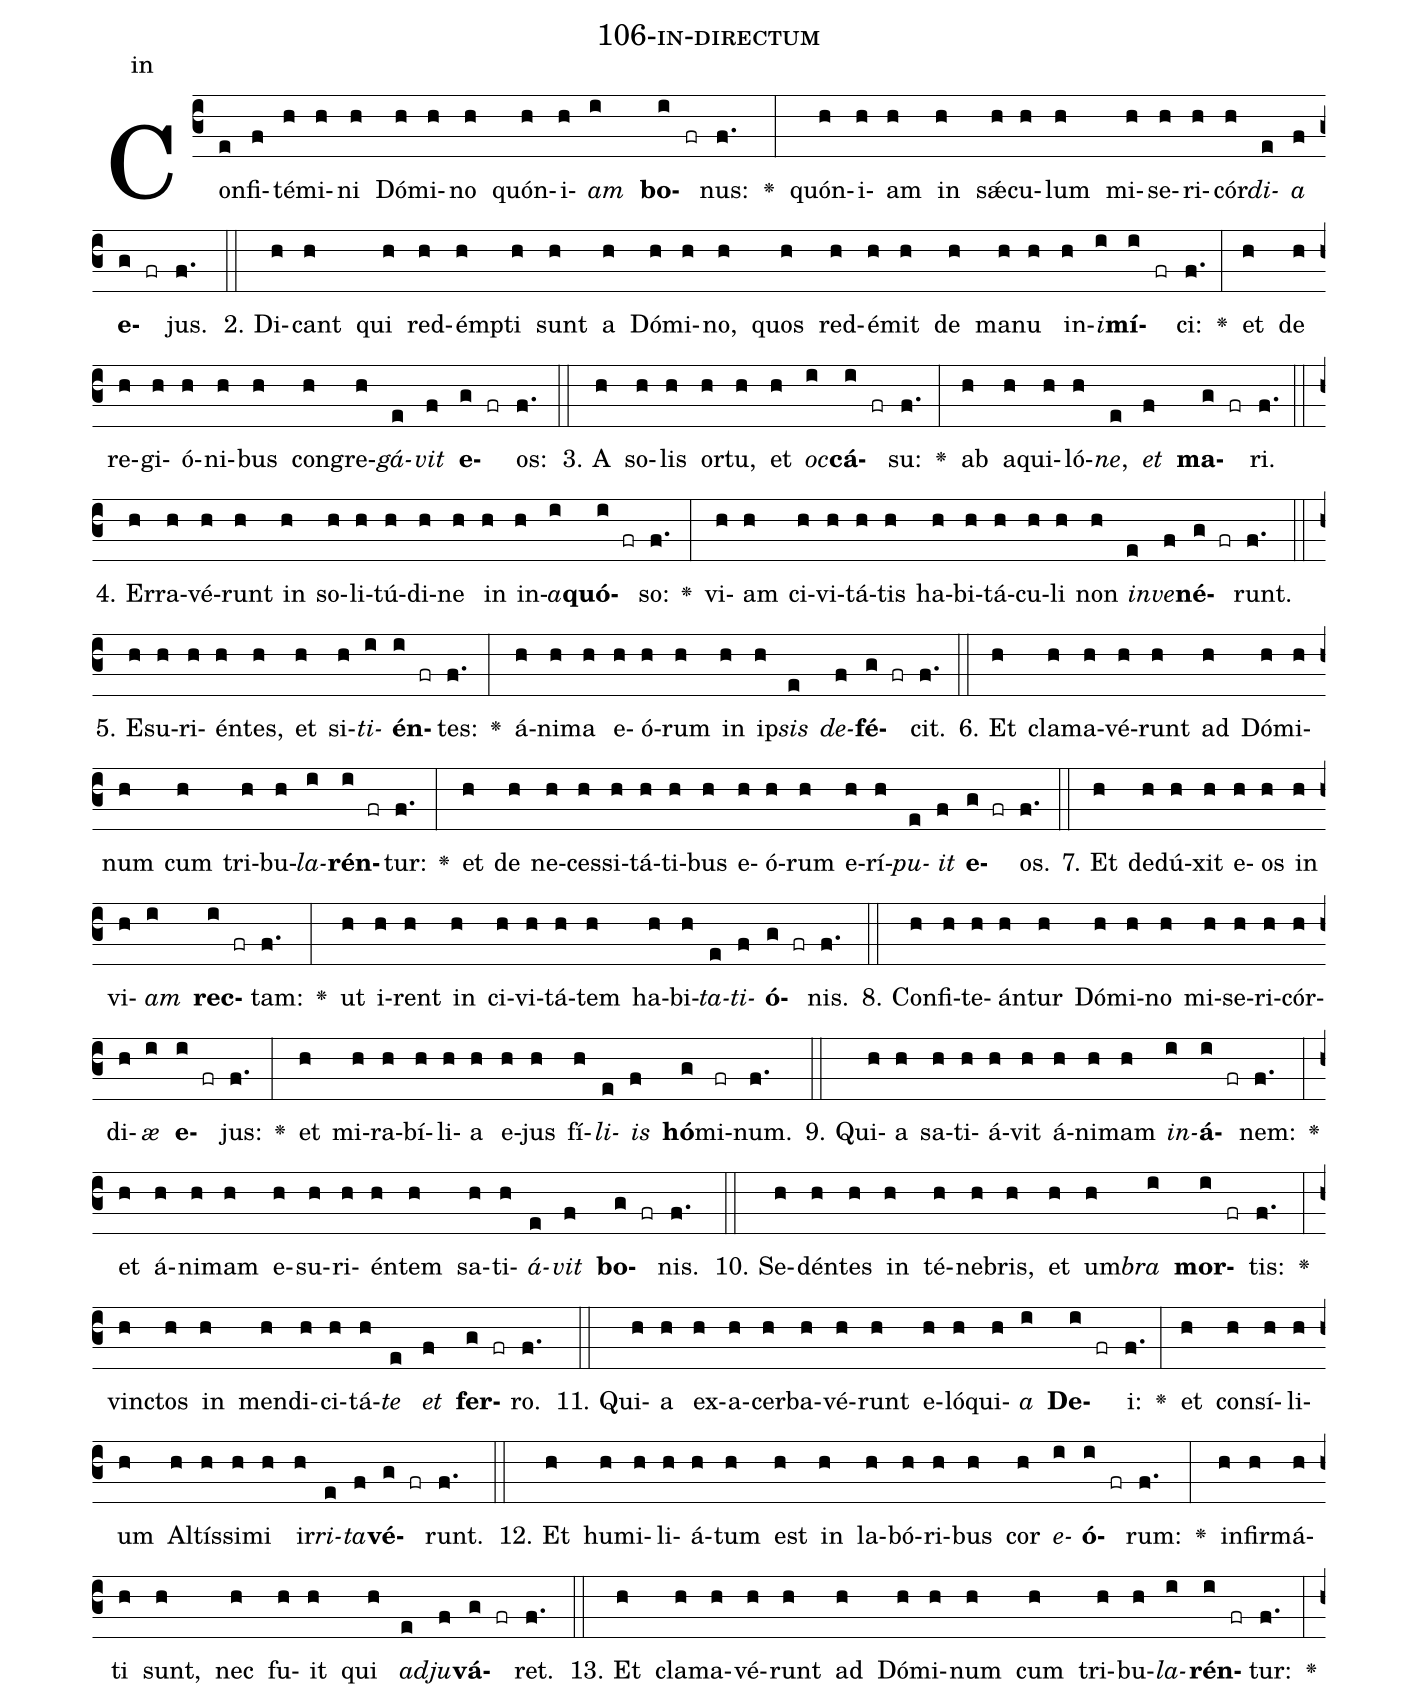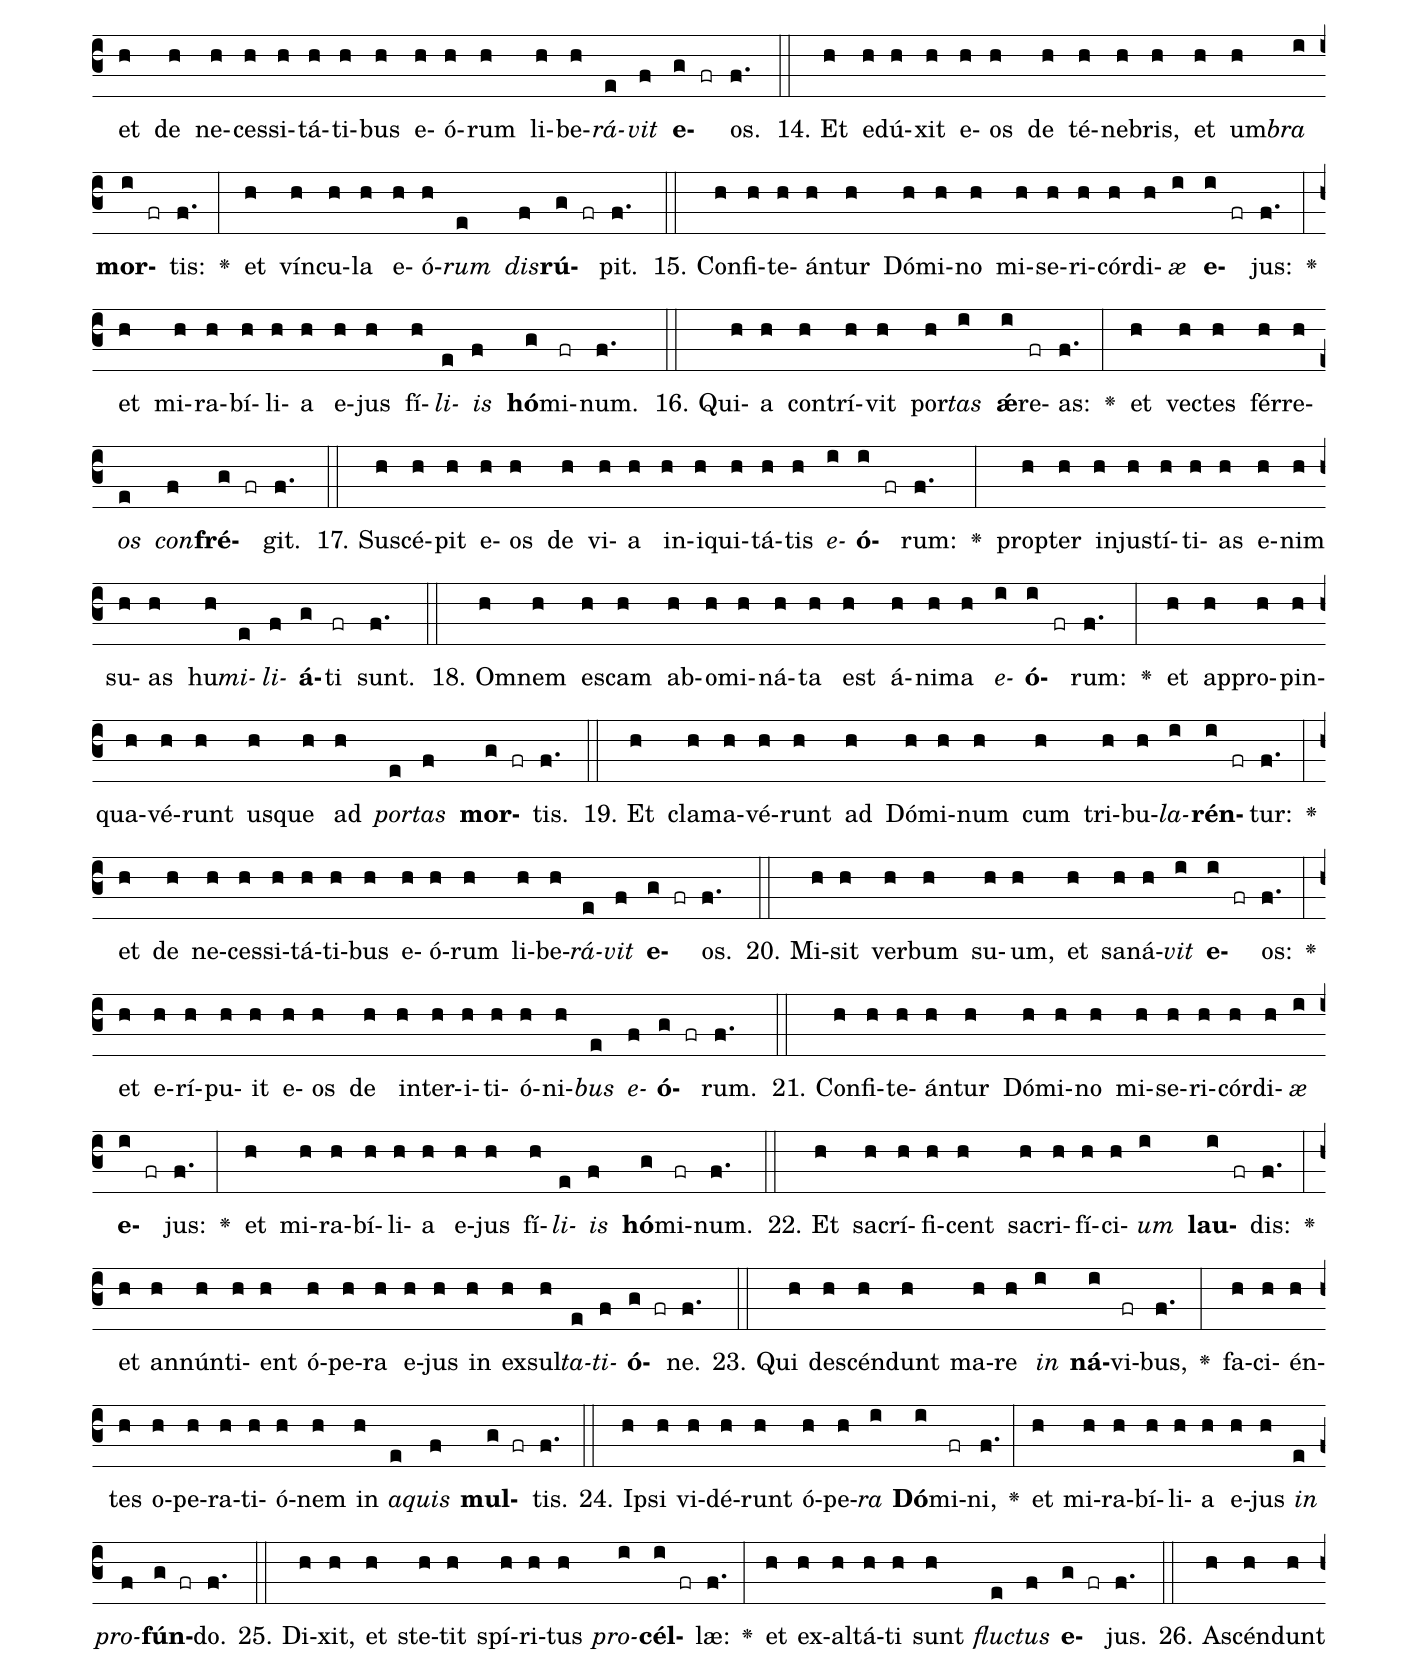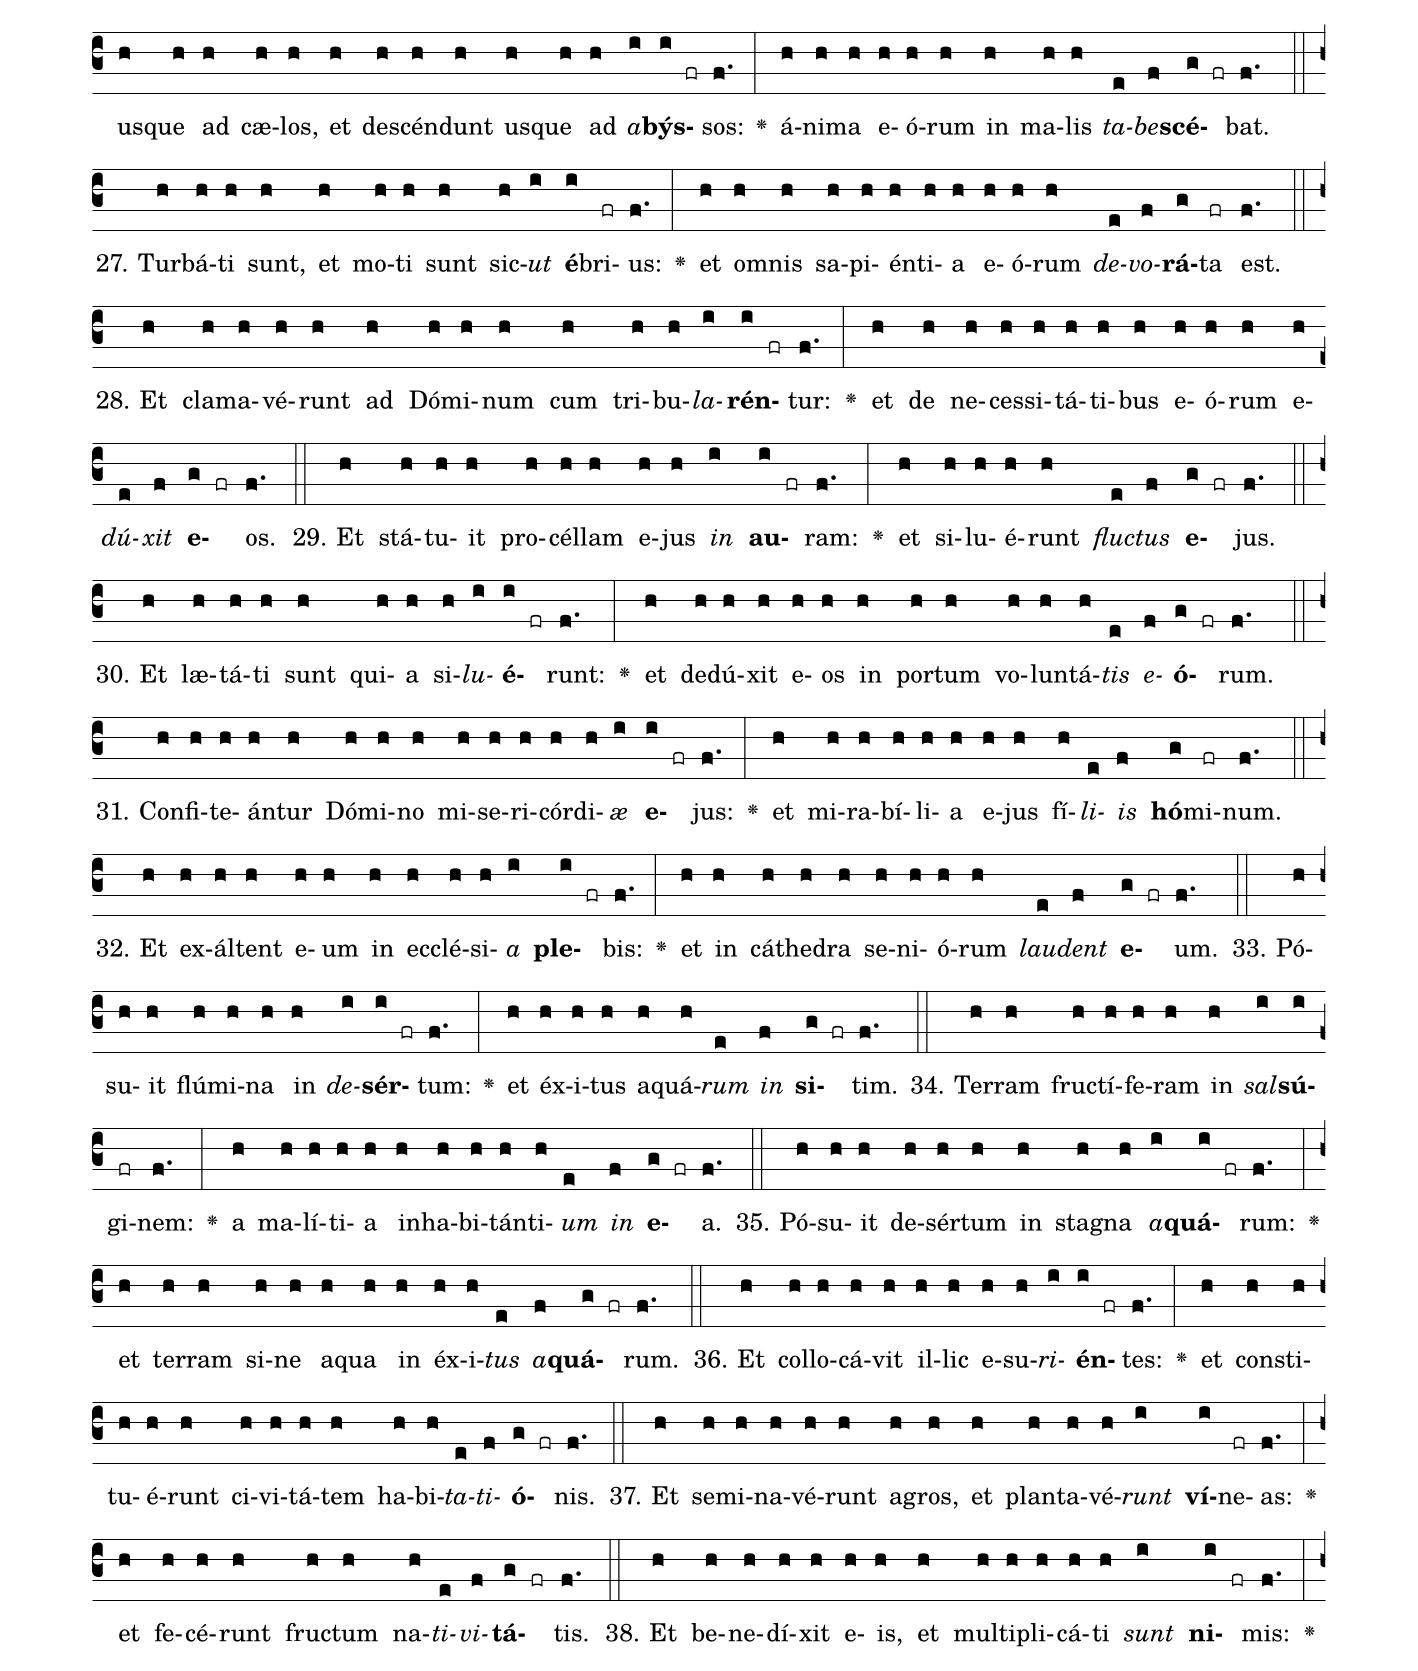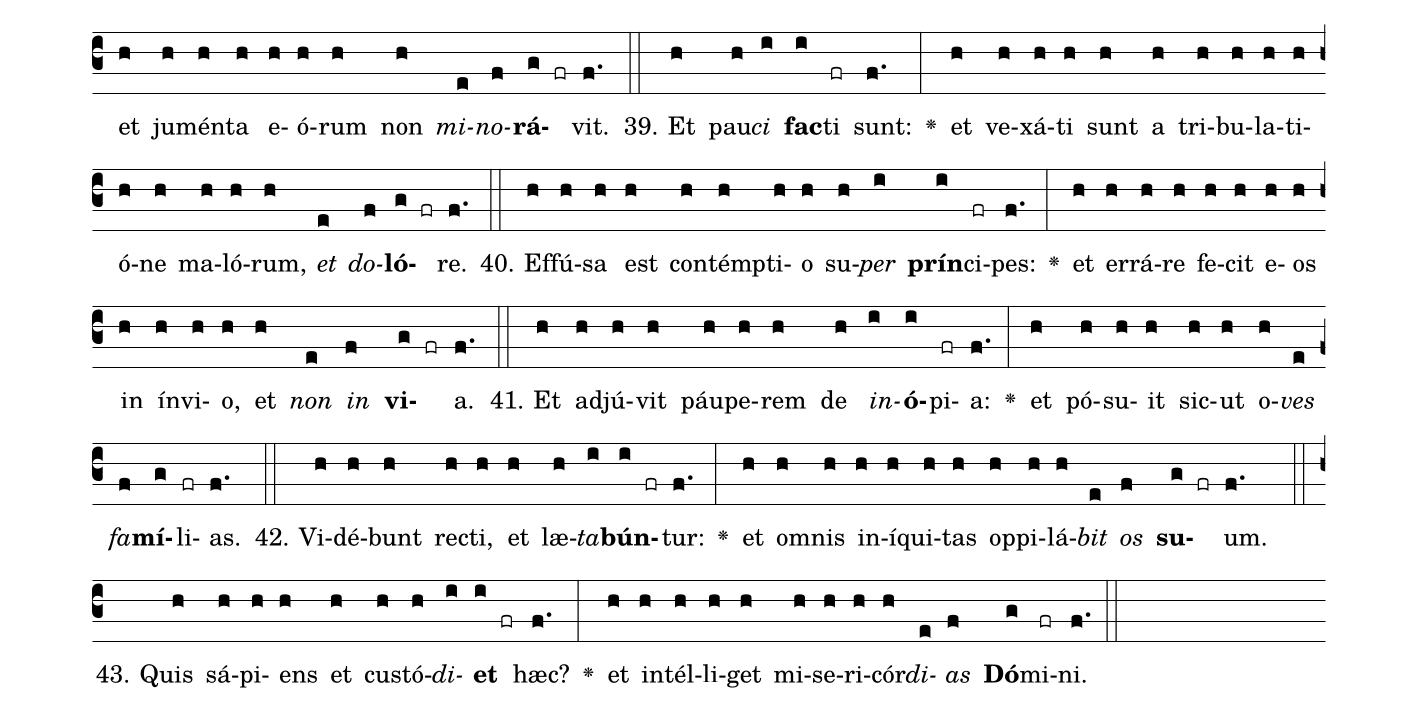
name: 106-in-directum;
annotation: in;
%%
(c3)Con(e)fi(f)té(h)mi(h)ni(h) Dó(h)mi(h)no(h) quón(h)i(h)<i>am</i>(i) <b>bo</b>(i fr)nus:(f.) <v>\greheightstar</v>(:) quón(h)i(h)am(h) in(h) sǽ(h)cu(h)lum(h) mi(h)se(h)ri(h)cór(h)<i>di</i>(e)<i>a</i>(f) <b>e</b>(g fr)jus.(f.) (::)
2. Di(h)cant(h) qui(h) red(h)émp(h)ti(h) sunt(h) a(h) Dó(h)mi(h)no,(h) quos(h) red(h)é(h)mit(h) de(h) ma(h)nu(h) in(h)<i>i</i>(i)<b>mí</b>(i fr)ci:(f.) <v>\greheightstar</v>(:) et(h) de(h) re(h)gi(h)ó(h)ni(h)bus(h) con(h)gre(h)<i>gá</i>(e)<i>vit</i>(f) <b>e</b>(g fr)os:(f.) (::)
3. A(h) so(h)lis(h) or(h)tu,(h) et(h) <i>oc</i>(i)<b>cá</b>(i fr)su:(f.) <v>\greheightstar</v>(:) ab(h) a(h)qui(h)ló(h)<i>ne</i>,(e) <i>et</i>(f) <b>ma</b>(g fr)ri.(f.) (::)
4. Er(h)ra(h)vé(h)runt(h) in(h) so(h)li(h)tú(h)di(h)ne(h) in(h) in(h)<i>a</i>(i)<b>quó</b>(i fr)so:(f.) <v>\greheightstar</v>(:) vi(h)am(h) ci(h)vi(h)tá(h)tis(h) ha(h)bi(h)tá(h)cu(h)li(h) non(h) <i>in</i>(e)<i>ve</i>(f)<b>né</b>(g fr)runt.(f.) (::)
5. E(h)su(h)ri(h)én(h)tes,(h) et(h) si(h)<i>ti</i>(i)<b>én</b>(i fr)tes:(f.) <v>\greheightstar</v>(:) á(h)ni(h)ma(h) e(h)ó(h)rum(h) in(h) ip(h)<i>sis</i>(e) <i>de</i>(f)<b>fé</b>(g fr)cit.(f.) (::)
6. Et(h) cla(h)ma(h)vé(h)runt(h) ad(h) Dó(h)mi(h)num(h) cum(h) tri(h)bu(h)<i>la</i>(i)<b>rén</b>(i fr)tur:(f.) <v>\greheightstar</v>(:) et(h) de(h) ne(h)ces(h)si(h)tá(h)ti(h)bus(h) e(h)ó(h)rum(h) e(h)rí(h)<i>pu</i>(e)<i>it</i>(f) <b>e</b>(g fr)os.(f.) (::)
7. Et(h) de(h)dú(h)xit(h) e(h)os(h) in(h) vi(h)<i>am</i>(i) <b>rec</b>(i fr)tam:(f.) <v>\greheightstar</v>(:) ut(h) i(h)rent(h) in(h) ci(h)vi(h)tá(h)tem(h) ha(h)bi(h)<i>ta</i>(e)<i>ti</i>(f)<b>ó</b>(g fr)nis.(f.) (::)
8. Con(h)fi(h)te(h)án(h)tur(h) Dó(h)mi(h)no(h) mi(h)se(h)ri(h)cór(h)di(h)<i>æ</i>(i) <b>e</b>(i fr)jus:(f.) <v>\greheightstar</v>(:) et(h) mi(h)ra(h)bí(h)li(h)a(h) e(h)jus(h) fí(h)<i>li</i>(e)<i>is</i>(f) <b>hó</b>(g)mi(fr)num.(f.) (::)
9. Qui(h)a(h) sa(h)ti(h)á(h)vit(h) á(h)ni(h)mam(h) <i>in</i>(i)<b>á</b>(i fr)nem:(f.) <v>\greheightstar</v>(:) et(h) á(h)ni(h)mam(h) e(h)su(h)ri(h)én(h)tem(h) sa(h)ti(h)<i>á</i>(e)<i>vit</i>(f) <b>bo</b>(g fr)nis.(f.) (::)
10. Se(h)dén(h)tes(h) in(h) té(h)ne(h)bris,(h) et(h) um(h)<i>bra</i>(i) <b>mor</b>(i fr)tis:(f.) <v>\greheightstar</v>(:) vinc(h)tos(h) in(h) men(h)di(h)ci(h)tá(h)<i>te</i>(e) <i>et</i>(f) <b>fer</b>(g fr)ro.(f.) (::)
11. Qui(h)a(h) ex(h)a(h)cer(h)ba(h)vé(h)runt(h) e(h)ló(h)qui(h)<i>a</i>(i) <b>De</b>(i fr)i:(f.) <v>\greheightstar</v>(:) et(h) con(h)sí(h)li(h)um(h) Al(h)tís(h)si(h)mi(h) ir(h)<i>ri</i>(e)<i>ta</i>(f)<b>vé</b>(g fr)runt.(f.) (::)
12. Et(h) hu(h)mi(h)li(h)á(h)tum(h) est(h) in(h) la(h)bó(h)ri(h)bus(h) cor(h) <i>e</i>(i)<b>ó</b>(i fr)rum:(f.) <v>\greheightstar</v>(:) in(h)fir(h)má(h)ti(h) sunt,(h) nec(h) fu(h)it(h) qui(h) <i>ad</i>(e)<i>ju</i>(f)<b>vá</b>(g fr)ret.(f.) (::)
13. Et(h) cla(h)ma(h)vé(h)runt(h) ad(h) Dó(h)mi(h)num(h) cum(h) tri(h)bu(h)<i>la</i>(i)<b>rén</b>(i fr)tur:(f.) <v>\greheightstar</v>(:) et(h) de(h) ne(h)ces(h)si(h)tá(h)ti(h)bus(h) e(h)ó(h)rum(h) li(h)be(h)<i>rá</i>(e)<i>vit</i>(f) <b>e</b>(g fr)os.(f.) (::)
14. Et(h) e(h)dú(h)xit(h) e(h)os(h) de(h) té(h)ne(h)bris,(h) et(h) um(h)<i>bra</i>(i) <b>mor</b>(i fr)tis:(f.) <v>\greheightstar</v>(:) et(h) vín(h)cu(h)la(h) e(h)ó(h)<i>rum</i>(e) <i>dis</i>(f)<b>rú</b>(g fr)pit.(f.) (::)
15. Con(h)fi(h)te(h)án(h)tur(h) Dó(h)mi(h)no(h) mi(h)se(h)ri(h)cór(h)di(h)<i>æ</i>(i) <b>e</b>(i fr)jus:(f.) <v>\greheightstar</v>(:) et(h) mi(h)ra(h)bí(h)li(h)a(h) e(h)jus(h) fí(h)<i>li</i>(e)<i>is</i>(f) <b>hó</b>(g)mi(fr)num.(f.) (::)
16. Qui(h)a(h) con(h)trí(h)vit(h) por(h)<i>tas</i>(i) <b>ǽ</b>(i)re(fr)as:(f.) <v>\greheightstar</v>(:) et(h) vec(h)tes(h) fér(h)re(h)<i>os</i>(e) <i>con</i>(f)<b>fré</b>(g fr)git.(f.) (::)
17. Su(h)scé(h)pit(h) e(h)os(h) de(h) vi(h)a(h) in(h)i(h)qui(h)tá(h)tis(h) <i>e</i>(i)<b>ó</b>(i fr)rum:(f.) <v>\greheightstar</v>(:) prop(h)ter(h) in(h)jus(h)tí(h)ti(h)as(h) e(h)nim(h) su(h)as(h) hu(h)<i>mi</i>(e)<i>li</i>(f)<b>á</b>(g)ti(fr) sunt.(f.) (::)
18. Om(h)nem(h) es(h)cam(h) ab(h)o(h)mi(h)ná(h)ta(h) est(h) á(h)ni(h)ma(h) <i>e</i>(i)<b>ó</b>(i fr)rum:(f.) <v>\greheightstar</v>(:) et(h) ap(h)pro(h)pin(h)qua(h)vé(h)runt(h) us(h)que(h) ad(h) <i>por</i>(e)<i>tas</i>(f) <b>mor</b>(g fr)tis.(f.) (::)
19. Et(h) cla(h)ma(h)vé(h)runt(h) ad(h) Dó(h)mi(h)num(h) cum(h) tri(h)bu(h)<i>la</i>(i)<b>rén</b>(i fr)tur:(f.) <v>\greheightstar</v>(:) et(h) de(h) ne(h)ces(h)si(h)tá(h)ti(h)bus(h) e(h)ó(h)rum(h) li(h)be(h)<i>rá</i>(e)<i>vit</i>(f) <b>e</b>(g fr)os.(f.) (::)
20. Mi(h)sit(h) ver(h)bum(h) su(h)um,(h) et(h) sa(h)ná(h)<i>vit</i>(i) <b>e</b>(i fr)os:(f.) <v>\greheightstar</v>(:) et(h) e(h)rí(h)pu(h)it(h) e(h)os(h) de(h) in(h)ter(h)i(h)ti(h)ó(h)ni(h)<i>bus</i>(e) <i>e</i>(f)<b>ó</b>(g fr)rum.(f.) (::)
21. Con(h)fi(h)te(h)án(h)tur(h) Dó(h)mi(h)no(h) mi(h)se(h)ri(h)cór(h)di(h)<i>æ</i>(i) <b>e</b>(i fr)jus:(f.) <v>\greheightstar</v>(:) et(h) mi(h)ra(h)bí(h)li(h)a(h) e(h)jus(h) fí(h)<i>li</i>(e)<i>is</i>(f) <b>hó</b>(g)mi(fr)num.(f.) (::)
22. Et(h) sa(h)crí(h)fi(h)cent(h) sa(h)cri(h)fí(h)ci(h)<i>um</i>(i) <b>lau</b>(i fr)dis:(f.) <v>\greheightstar</v>(:) et(h) an(h)nún(h)ti(h)ent(h) ó(h)pe(h)ra(h) e(h)jus(h) in(h) ex(h)sul(h)<i>ta</i>(e)<i>ti</i>(f)<b>ó</b>(g fr)ne.(f.) (::)
23. Qui(h) de(h)scén(h)dunt(h) ma(h)re(h) <i>in</i>(i) <b>ná</b>(i)vi(fr)bus,(f.) <v>\greheightstar</v>(:) fa(h)ci(h)én(h)tes(h) o(h)pe(h)ra(h)ti(h)ó(h)nem(h) in(h) <i>a</i>(e)<i>quis</i>(f) <b>mul</b>(g fr)tis.(f.) (::)
24. Ip(h)si(h) vi(h)dé(h)runt(h) ó(h)pe(h)<i>ra</i>(i) <b>Dó</b>(i)mi(fr)ni,(f.) <v>\greheightstar</v>(:) et(h) mi(h)ra(h)bí(h)li(h)a(h) e(h)jus(h) <i>in</i>(e) <i>pro</i>(f)<b>fún</b>(g fr)do.(f.) (::)
25. Di(h)xit,(h) et(h) ste(h)tit(h) spí(h)ri(h)tus(h) <i>pro</i>(i)<b>cél</b>(i fr)læ:(f.) <v>\greheightstar</v>(:) et(h) ex(h)al(h)tá(h)ti(h) sunt(h) <i>fluc</i>(e)<i>tus</i>(f) <b>e</b>(g fr)jus.(f.) (::)
26. A(h)scén(h)dunt(h) us(h)que(h) ad(h) cæ(h)los,(h) et(h) de(h)scén(h)dunt(h) us(h)que(h) ad(h) <i>a</i>(i)<b>býs</b>(i fr)sos:(f.) <v>\greheightstar</v>(:) á(h)ni(h)ma(h) e(h)ó(h)rum(h) in(h) ma(h)lis(h) <i>ta</i>(e)<i>be</i>(f)<b>scé</b>(g fr)bat.(f.) (::)
27. Tur(h)bá(h)ti(h) sunt,(h) et(h) mo(h)ti(h) sunt(h) sic(h)<i>ut</i>(i) <b>é</b>(i)bri(fr)us:(f.) <v>\greheightstar</v>(:) et(h) om(h)nis(h) sa(h)pi(h)én(h)ti(h)a(h) e(h)ó(h)rum(h) <i>de</i>(e)<i>vo</i>(f)<b>rá</b>(g)ta(fr) est.(f.) (::)
28. Et(h) cla(h)ma(h)vé(h)runt(h) ad(h) Dó(h)mi(h)num(h) cum(h) tri(h)bu(h)<i>la</i>(i)<b>rén</b>(i fr)tur:(f.) <v>\greheightstar</v>(:) et(h) de(h) ne(h)ces(h)si(h)tá(h)ti(h)bus(h) e(h)ó(h)rum(h) e(h)<i>dú</i>(e)<i>xit</i>(f) <b>e</b>(g fr)os.(f.) (::)
29. Et(h) stá(h)tu(h)it(h) pro(h)cél(h)lam(h) e(h)jus(h) <i>in</i>(i) <b>au</b>(i fr)ram:(f.) <v>\greheightstar</v>(:) et(h) si(h)lu(h)é(h)runt(h) <i>fluc</i>(e)<i>tus</i>(f) <b>e</b>(g fr)jus.(f.) (::)
30. Et(h) læ(h)tá(h)ti(h) sunt(h) qui(h)a(h) si(h)<i>lu</i>(i)<b>é</b>(i fr)runt:(f.) <v>\greheightstar</v>(:) et(h) de(h)dú(h)xit(h) e(h)os(h) in(h) por(h)tum(h) vo(h)lun(h)tá(h)<i>tis</i>(e) <i>e</i>(f)<b>ó</b>(g fr)rum.(f.) (::)
31. Con(h)fi(h)te(h)án(h)tur(h) Dó(h)mi(h)no(h) mi(h)se(h)ri(h)cór(h)di(h)<i>æ</i>(i) <b>e</b>(i fr)jus:(f.) <v>\greheightstar</v>(:) et(h) mi(h)ra(h)bí(h)li(h)a(h) e(h)jus(h) fí(h)<i>li</i>(e)<i>is</i>(f) <b>hó</b>(g)mi(fr)num.(f.) (::)
32. Et(h) ex(h)ál(h)tent(h) e(h)um(h) in(h) ec(h)clé(h)si(h)<i>a</i>(i) <b>ple</b>(i fr)bis:(f.) <v>\greheightstar</v>(:) et(h) in(h) cá(h)the(h)dra(h) se(h)ni(h)ó(h)rum(h) <i>lau</i>(e)<i>dent</i>(f) <b>e</b>(g fr)um.(f.) (::)
33. Pó(h)su(h)it(h) flú(h)mi(h)na(h) in(h) <i>de</i>(i)<b>sér</b>(i fr)tum:(f.) <v>\greheightstar</v>(:) et(h) éx(h)i(h)tus(h) a(h)quá(h)<i>rum</i>(e) <i>in</i>(f) <b>si</b>(g fr)tim.(f.) (::)
34. Ter(h)ram(h) fruc(h)tí(h)fe(h)ram(h) in(h) <i>sal</i>(i)<b>sú</b>(i)gi(fr)nem:(f.) <v>\greheightstar</v>(:) a(h) ma(h)lí(h)ti(h)a(h) in(h)ha(h)bi(h)tán(h)ti(h)<i>um</i>(e) <i>in</i>(f) <b>e</b>(g fr)a.(f.) (::)
35. Pó(h)su(h)it(h) de(h)sér(h)tum(h) in(h) sta(h)gna(h) <i>a</i>(i)<b>quá</b>(i fr)rum:(f.) <v>\greheightstar</v>(:) et(h) ter(h)ram(h) si(h)ne(h) a(h)qua(h) in(h) éx(h)i(h)<i>tus</i>(e) <i>a</i>(f)<b>quá</b>(g fr)rum.(f.) (::)
36. Et(h) col(h)lo(h)cá(h)vit(h) il(h)lic(h) e(h)su(h)<i>ri</i>(i)<b>én</b>(i fr)tes:(f.) <v>\greheightstar</v>(:) et(h) con(h)sti(h)tu(h)é(h)runt(h) ci(h)vi(h)tá(h)tem(h) ha(h)bi(h)<i>ta</i>(e)<i>ti</i>(f)<b>ó</b>(g fr)nis.(f.) (::)
37. Et(h) se(h)mi(h)na(h)vé(h)runt(h) a(h)gros,(h) et(h) plan(h)ta(h)vé(h)<i>runt</i>(i) <b>ví</b>(i)ne(fr)as:(f.) <v>\greheightstar</v>(:) et(h) fe(h)cé(h)runt(h) fruc(h)tum(h) na(h)<i>ti</i>(e)<i>vi</i>(f)<b>tá</b>(g fr)tis.(f.) (::)
38. Et(h) be(h)ne(h)dí(h)xit(h) e(h)is,(h) et(h) mul(h)ti(h)pli(h)cá(h)ti(h) <i>sunt</i>(i) <b>ni</b>(i fr)mis:(f.) <v>\greheightstar</v>(:) et(h) ju(h)mén(h)ta(h) e(h)ó(h)rum(h) non(h) <i>mi</i>(e)<i>no</i>(f)<b>rá</b>(g fr)vit.(f.) (::)
39. Et(h) pau(h)<i>ci</i>(i) <b>fac</b>(i)ti(fr) sunt:(f.) <v>\greheightstar</v>(:) et(h) ve(h)xá(h)ti(h) sunt(h) a(h) tri(h)bu(h)la(h)ti(h)ó(h)ne(h) ma(h)ló(h)rum,(h) <i>et</i>(e) <i>do</i>(f)<b>ló</b>(g fr)re.(f.) (::)
40. Ef(h)fú(h)sa(h) est(h) con(h)témp(h)ti(h)o(h) su(h)<i>per</i>(i) <b>prín</b>(i)ci(fr)pes:(f.) <v>\greheightstar</v>(:) et(h) er(h)rá(h)re(h) fe(h)cit(h) e(h)os(h) in(h) ín(h)vi(h)o,(h) et(h) <i>non</i>(e) <i>in</i>(f) <b>vi</b>(g fr)a.(f.) (::)
41. Et(h) ad(h)jú(h)vit(h) páu(h)pe(h)rem(h) de(h) <i>in</i>(i)<b>ó</b>(i)pi(fr)a:(f.) <v>\greheightstar</v>(:) et(h) pó(h)su(h)it(h) sic(h)ut(h) o(h)<i>ves</i>(e) <i>fa</i>(f)<b>mí</b>(g)li(fr)as.(f.) (::)
42. Vi(h)dé(h)bunt(h) rec(h)ti,(h) et(h) læ(h)<i>ta</i>(i)<b>bún</b>(i fr)tur:(f.) <v>\greheightstar</v>(:) et(h) om(h)nis(h) in(h)í(h)qui(h)tas(h) op(h)pi(h)lá(h)<i>bit</i>(e) <i>os</i>(f) <b>su</b>(g fr)um.(f.) (::)
43. Quis(h) sá(h)pi(h)ens(h) et(h) cus(h)tó(h)<i>di</i>(i)<b>et</b>(i fr) hæc?(f.) <v>\greheightstar</v>(:) et(h) in(h)tél(h)li(h)get(h) mi(h)se(h)ri(h)cór(h)<i>di</i>(e)<i>as</i>(f) <b>Dó</b>(g)mi(fr)ni.(f.) (::)
